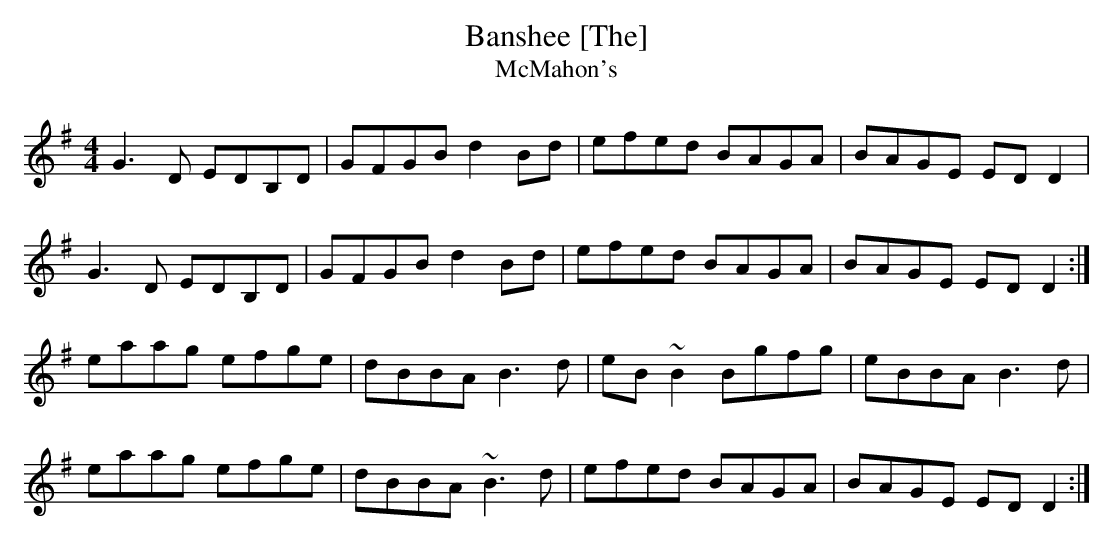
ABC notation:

X:1
T: Banshee [The]
T: McMahon's
M: 4/4
L: 1/8
K: G
G3D EDB,D|GFGB d2Bd|efed BAGA|BAGE EDD2|
G3D EDB,D|GFGB d2Bd|efed BAGA|BAGE EDD2 :|
eaag efge|dBBA B3 d|eB~B2 Bgfg|eBBA B3d|
eaag efge|dBBA ~B3d|efed BAGA|BAGE EDD2 :|
